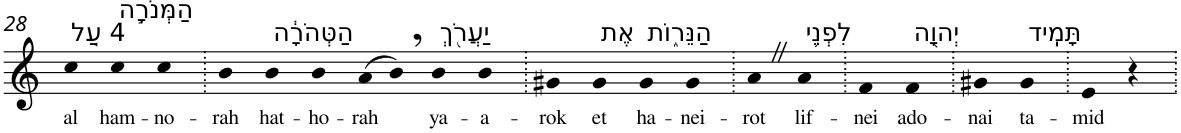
**kern	**text
*part1	*part1
*staff1	*staff1
*I"Piano	*
*I'Pno	*
!!LO:PB:g=z
*clefG2	*
*k[]	*
=28	=28
!LO:TX:a:t=4 עַ֚ל	!
!	!LO:LY:b
4cc	al
!LO:TX:a:t=הַמְּנֹרָ֣ה	!
!	!LO:LY:b
4cc	ham-
!	!LO:LY:b
4cc	-no-
=29.	=29.
!	!LO:LY:b
4b	-rah
!LO:TX:a:t=הַטְּהֹרָ֔ה	!
!	!LO:LY:b
4b	hat-
!	!LO:LY:b
4b	-ho-
!	!LO:LY:b
(>8a	-rah
8b,)	.
!LO:TX:a:t=יַעֲרֹ֖ךְ	!
!	!LO:LY:b
4b	ya-
!	!LO:LY:b
4b	-a-
=30.	=30.
!	!LO:LY:b
4g#X	-rok
!LO:TX:a:t=אֶת	!
!	!LO:LY:b
4g#	et
!LO:TX:a:t=הַנֵּר֑וֹת	!
!	!LO:LY:b
4g#	ha-
!	!LO:LY:b
4g#	-nei-
=31.	=31.
!	!LO:LY:b
4aZ	-rot
!LO:TX:a:t=לִפְנֵ֥י	!
!	!LO:LY:b
4a	lif-
=32.	=32.
!	!LO:LY:b
4f	-nei
!LO:TX:a:t=יְהוָ֖ה	!
!	!LO:LY:b
4f	ado-
=33.	=33.
!	!LO:LY:b
4g#X	-nai
!LO:TX:a:t=תָּמִֽיד	!
!	!LO:LY:b
4g#	ta-
=34.	=34.
!	!LO:LY:b
4e	-mid
4r	.
=.	=.
*-	*-
